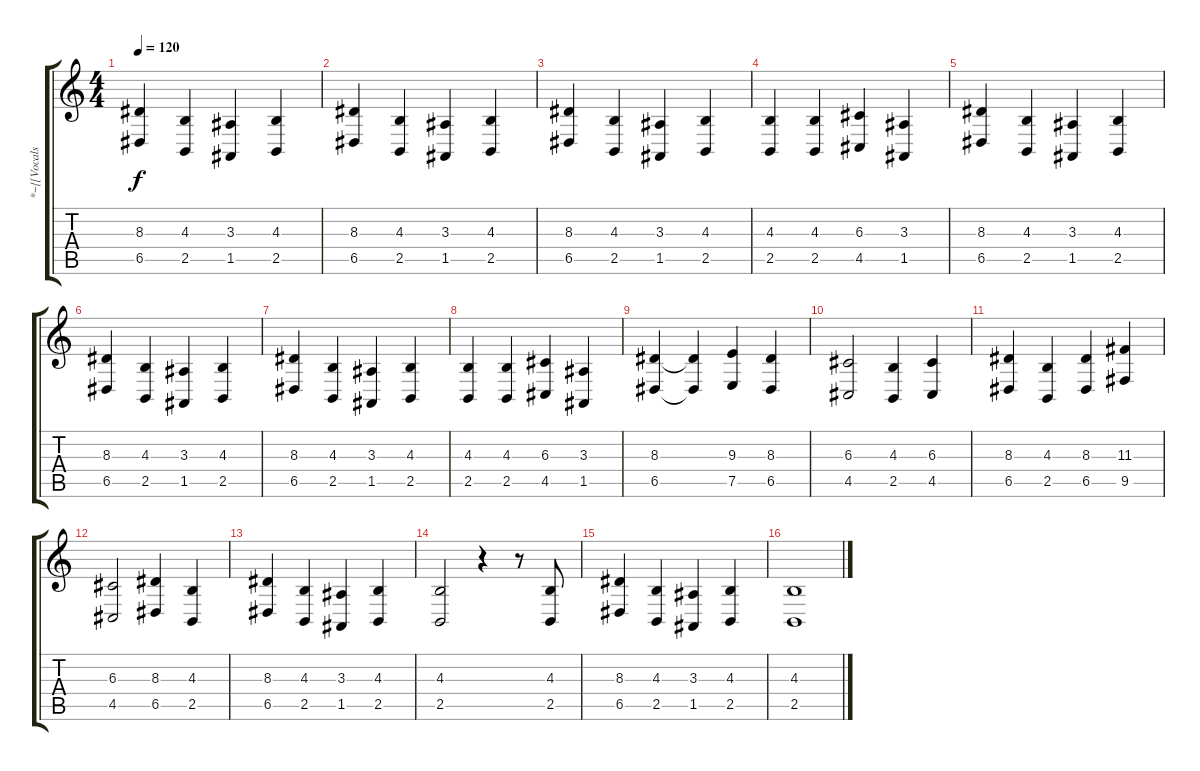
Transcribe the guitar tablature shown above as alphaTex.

\track ("*~{[Vocals   - Tabbed by Peter B.]}~*" "*~{[Vocals") {instrument tenorsax}
\staff {score tabs}
\tuning (E4 B3 G3 D3 A2 E2) {hide}
\ts (4 4)
\tempo 120
\clef g2
\ks c
(8.3 6.5).4{dy f} (4.3 2.5).4 (3.3 1.5).4 (4.3 2.5).4 |
(8.3 6.5).4 (4.3 2.5).4 (3.3 1.5).4 (4.3 2.5).4 |
(8.3 6.5).4 (4.3 2.5).4 (3.3 1.5).4 (4.3 2.5).4 |
(4.3 2.5).4 (4.3 2.5).4 (6.3 4.5).4 (3.3 1.5).4 |
(8.3 6.5).4 (4.3 2.5).4 (3.3 1.5).4 (4.3 2.5).4 |
(8.3 6.5).4 (4.3 2.5).4 (3.3 1.5).4 (4.3 2.5).4 |
(8.3 6.5).4 (4.3 2.5).4 (3.3 1.5).4 (4.3 2.5).4 |
(4.3 2.5).4 (4.3 2.5).4 (6.3 4.5).4 (3.3 1.5).4 |
(8.3 6.5).4 (8.3{t} 6.5{t}).4 (9.3 7.5).4 (8.3 6.5).4 |
(6.3 4.5).2 (4.3 2.5).4 (6.3 4.5).4 |
(8.3 6.5).4 (4.3 2.5).4 (8.3 6.5).4 (11.3 9.5).4 |
(6.3 4.5).2 (8.3 6.5).4 (4.3 2.5).4 |
(8.3 6.5).4 (4.3 2.5).4 (3.3 1.5).4 (4.3 2.5).4 |
(4.3 2.5).2 r.4 r.8 (4.3 2.5).8 |
(8.3 6.5).4 (4.3 2.5).4 (3.3 1.5).4 (4.3 2.5).4 |
(4.3 2.5).1
